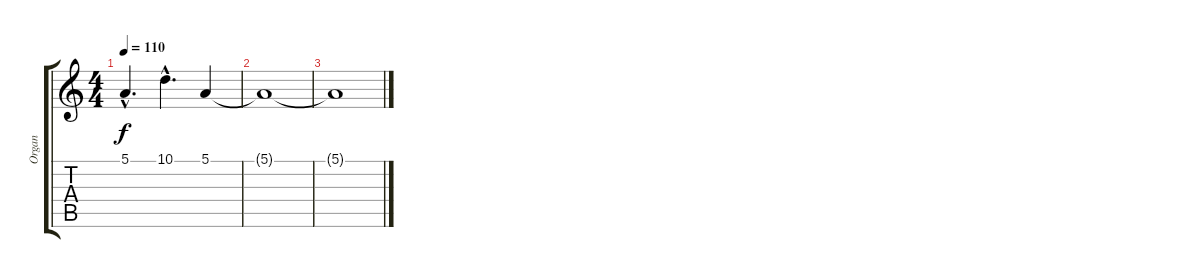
\track ("Organ" "Organ") {instrument reedorgan}
\staff {score tabs}
\tuning (E4 B3 G3 D3 A2 E2) {hide}
\ts (4 4)
\tempo 110
\clef g2
\ks c
5.1{hac}.4{d dy f} 10.1{hac}.4{d} 5.1.4 |
5.1{t}.1 |
5.1{t}.1
